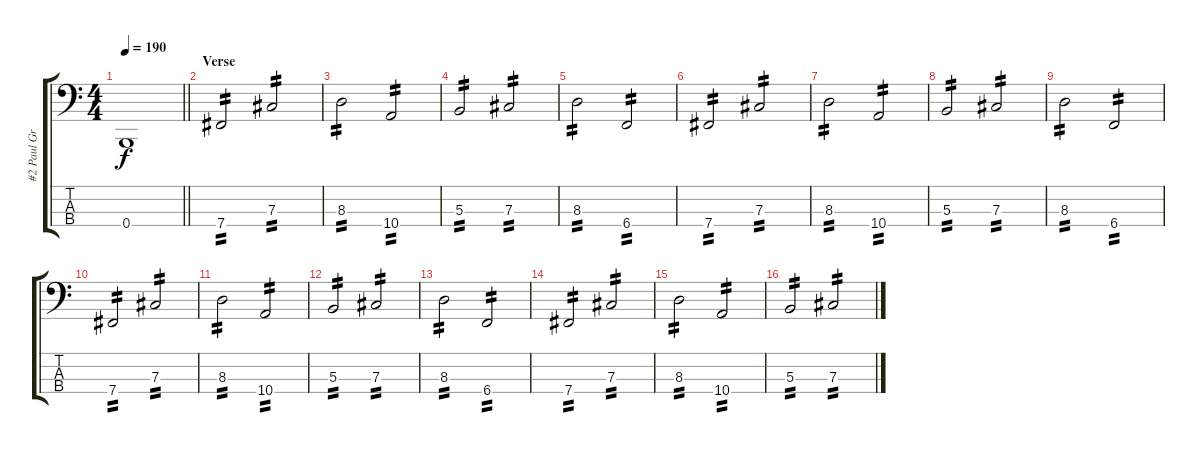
\track ("#2 Paul Gray" "#2 Paul Gr") {instrument electricbasspick}
\staff {score tabs}
\tuning (E2 B1 Gb1 B0) {hide}
\ts (4 4)
\tempo 190
\clef f4
\barLineRight lightlight
\ks c
0.4{t}.1{dy f} |
\section ("" "Verse")
7.4.2{tp 2} 7.3.2{tp 2} |
8.3.2{tp 2} 10.4.2{tp 2} |
5.3.2{tp 2} 7.3.2{tp 2} |
8.3.2{tp 2} 6.4.2{tp 2} |
7.4.2{tp 2} 7.3.2{tp 2} |
8.3.2{tp 2} 10.4.2{tp 2} |
5.3.2{tp 2} 7.3.2{tp 2} |
8.3.2{tp 2} 6.4.2{tp 2} |
7.4.2{tp 2} 7.3.2{tp 2} |
8.3.2{tp 2} 10.4.2{tp 2} |
5.3.2{tp 2} 7.3.2{tp 2} |
8.3.2{tp 2} 6.4.2{tp 2} |
7.4.2{tp 2} 7.3.2{tp 2} |
8.3.2{tp 2} 10.4.2{tp 2} |
5.3.2{tp 2} 7.3.2{tp 2}
